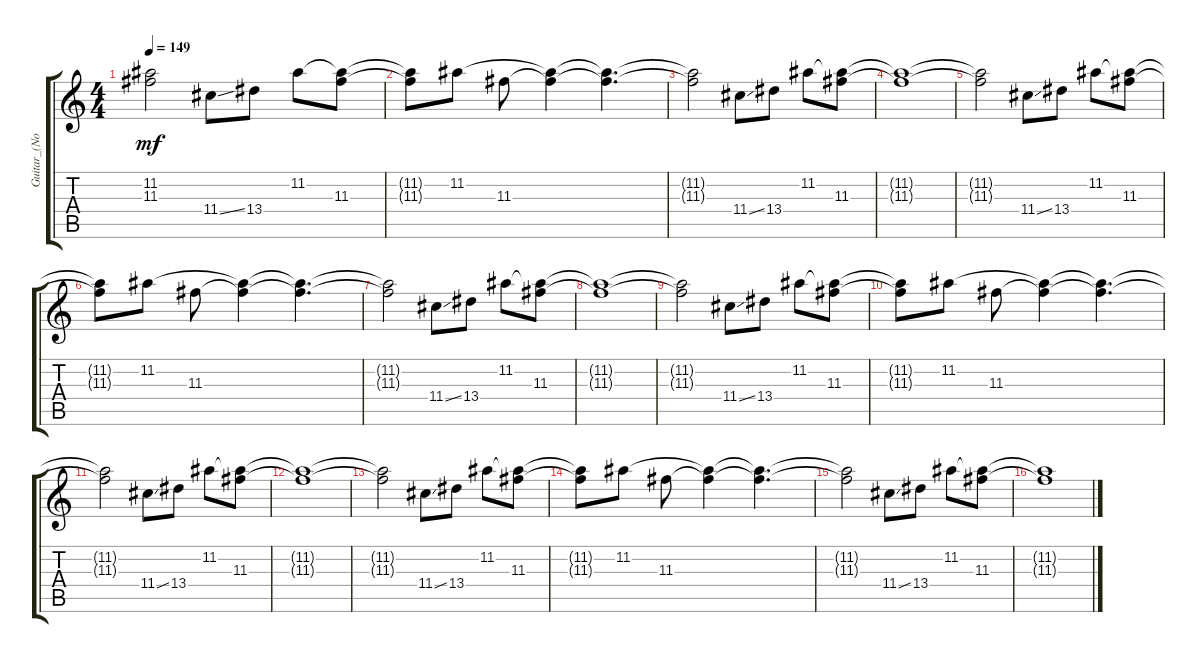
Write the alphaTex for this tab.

\track ("Guitar_(No RSE!)" "Guitar_(No") {instrument electricguitarclean}
\staff {score tabs}
\tuning (E4 B3 G3 D3 A2 E2) {hide}
\ts (4 4)
\tempo 149
\clef g2
\ks c
(11.2{t} 11.3{t}).2{dy mf} 11.4{ss}.8 13.4.8 11.2.8 (11.2{t} 11.3).8 |
(11.2{t} 11.3{t}).8 11.2.8 11.3.8 (11.2{t} 11.3{t}).4 (11.2{t} 11.3{t}).4{d} |
(11.2{t} 11.3{t}).2 11.4{ss}.8 13.4.8 11.2.8 (11.2{t} 11.3).8 |
(11.2{t} 11.3{t}).1 |
(11.2{t} 11.3{t}).2 11.4{ss}.8 13.4.8 11.2.8 (11.2{t} 11.3).8 |
(11.2{t} 11.3{t}).8 11.2.8 11.3.8 (11.2{t} 11.3{t}).4 (11.2{t} 11.3{t}).4{d} |
(11.2{t} 11.3{t}).2 11.4{ss}.8 13.4.8 11.2.8 (11.2{t} 11.3).8 |
(11.2{t} 11.3{t}).1 |
(11.2{t} 11.3{t}).2 11.4{ss}.8 13.4.8 11.2.8 (11.2{t} 11.3).8 |
(11.2{t} 11.3{t}).8 11.2.8 11.3.8 (11.2{t} 11.3{t}).4 (11.2{t} 11.3{t}).4{d} |
(11.2{t} 11.3{t}).2 11.4{ss}.8 13.4.8 11.2.8 (11.2{t} 11.3).8 |
(11.2{t} 11.3{t}).1 |
(11.2{t} 11.3{t}).2 11.4{ss}.8 13.4.8 11.2.8 (11.2{t} 11.3).8 |
(11.2{t} 11.3{t}).8 11.2.8 11.3.8 (11.2{t} 11.3{t}).4 (11.2{t} 11.3{t}).4{d} |
(11.2{t} 11.3{t}).2 11.4{ss}.8 13.4.8 11.2.8 (11.2{t} 11.3).8 |
(11.2{t} 11.3{t}).1
